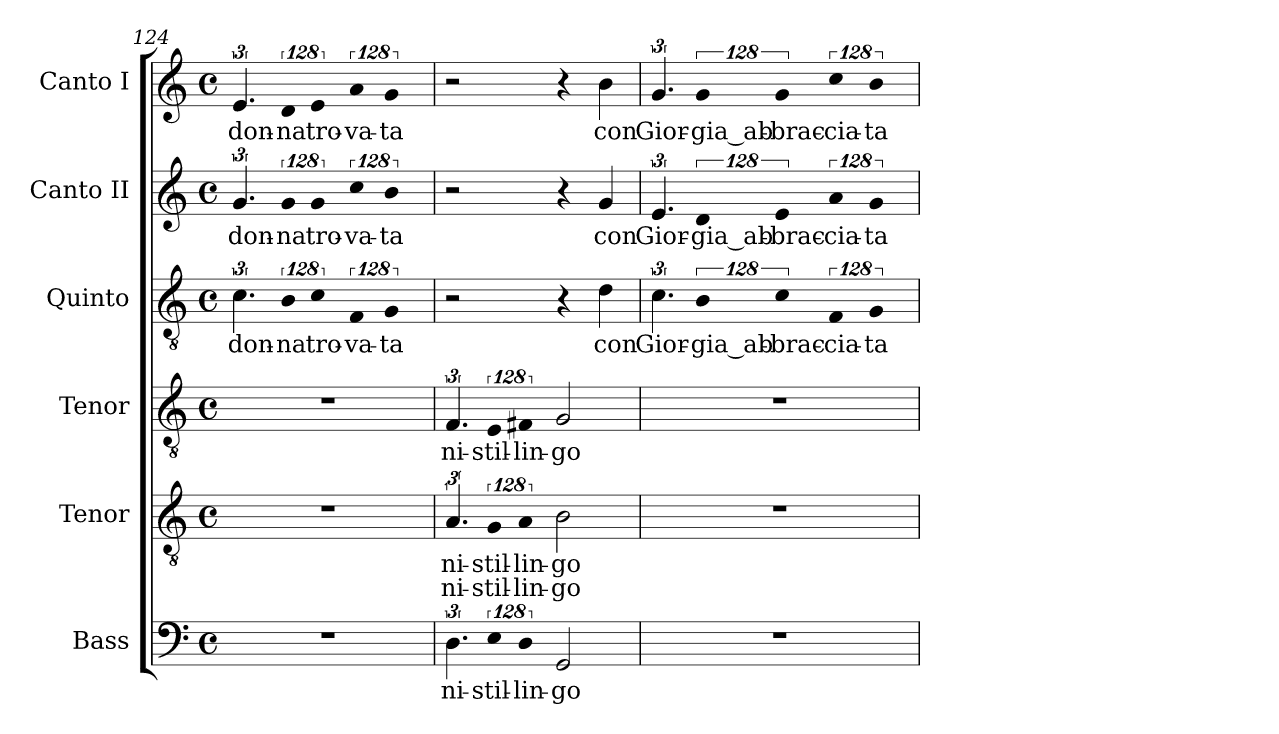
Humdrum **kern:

**kern	**text	**kern	**text	**text	**kern	**text	**kern	**text	**kern	**text	**kern	**text
*part6	*part6	*part5	*part5	*part5	*part4	*part4	*part3	*part3	*part2	*part2	*part1	*part1
*staff6	*staff6	*staff5	*staff5	*staff5	*staff4	*staff4	*staff3	*staff3	*staff2	*staff2	*staff1	*staff1
*I"Bass	*	*I"Tenor	*	*	*I"Tenor	*	*I"Quinto	*	*I"Canto II	*	*I"Canto I	*
*I'B.	*	*I'T.	*	*	*I'T.	*	*	*	*	*	*	*
*clefF4	*	*clefGv2	*	*	*clefGv2	*	*clefGv2	*	*clefG2	*	*clefG2	*
*	*	*ITrd7c12	*	*	*ITrd7c12	*	*ITrd7c12	*	*	*	*	*
*k[]	*	*k[]	*	*	*k[]	*	*k[]	*	*k[]	*	*k[]	*
*C:	*	*C:	*	*	*C:	*	*C:	*	*C:	*	*C:	*
*M4/4	*	*M4/4	*	*	*M4/4	*	*M4/4	*	*M4/4	*	*M4/4	*
*met(c)	*	*met(c)	*	*	*met(c)	*	*met(c)	*	*met(c)	*	*met(c)	*
=124	=124	=124	=124	=124	=124	=124	=124	=124	=124	=124	=124	=124
!	!	!	!	!	!	!	!	!LO:LY:b:color=#000000	!	!	!	!
!	!	!	!	!	!	!	!	!	!	!LO:LY:b:color=#000000	!	!
!	!	!	!	!	!	!	!	!	!	!	!	!LO:LY:b:color=#000000
1r	.	1r	.	.	1r	.	6.Ci\	-don-	6.gi/	-don-	6.ei/	-don-
!	!	!	!	!	!	!	!LO:N:vis=8	!	!	!	!	!
!	!	!	!	!	!	!	!	!LO:LY:b:color=#000000	!LO:N:vis=8	!	!	!
!	!	!	!	!	!	!	!	!	!	!LO:LY:b:color=#000000	!LO:N:vis=8	!
!	!	!	!	!	!	!	!	!	!	!	!	!LO:LY:b:color=#000000
.	.	.	.	.	.	.	1024%85BBi\	-na	1024%85gi/	-na	1024%85di/	-na
!	!	!	!	!	!	!	!LO:N:vis=4	!	!	!	!	!
!	!	!	!	!	!	!	!	!LO:LY:b:color=#000000	!LO:N:vis=4	!	!	!
!	!	!	!	!	!	!	!	!	!	!LO:LY:b:color=#000000	!LO:N:vis=4	!
!	!	!	!	!	!	!	!	!	!	!	!	!LO:LY:b:color=#000000
.	.	.	.	.	.	.	1024%171Ci\	tro-	1024%171gi/	tro-	1024%171ei/	tro-
!	!	!	!	!	!	!	!LO:N:vis=4	!	!	!	!	!
!	!	!	!	!	!	!	!	!LO:LY:b:color=#000000	!LO:N:vis=4	!	!	!
!	!	!	!	!	!	!	!	!	!	!LO:LY:b:color=#000000	!LO:N:vis=4	!
!	!	!	!	!	!	!	!	!	!	!	!	!LO:LY:b:color=#000000
.	.	.	.	.	.	.	512%85FFi/	-va-	512%85cci\	-va-	512%85ai/	-va-
!	!	!	!	!	!	!	!LO:N:vis=2	!	!	!	!	!
!	!	!	!	!	!	!	!	!LO:LY:b:color=#000000	!LO:N:vis=2	!	!	!
!	!	!	!	!	!	!	!	!	!	!LO:LY:b:color=#000000	!LO:N:vis=2	!
!	!	!	!	!	!	!	!	!	!	!	!	!LO:LY:b:color=#000000
.	.	.	.	.	.	.	512%171GGi/	-ta	512%171bi\	-ta	512%171gi/	-ta
!!LO:LB:g=z
=125	=125	=125	=125	=125	=125	=125	=125	=125	=125	=125	=125	=125
!	!LO:LY:b:color=#000000	!	!	!	!	!	!	!	!	!	!	!
!	!	!	!LO:LY:b:color=#000000	!LO:LY:b:color=#000000	!	!	!	!	!	!	!	!
!	!	!	!	!	!	!LO:LY:b:color=#000000	!	!	!	!	!	!
6.Di\	ni-	6.AAi/	ni-	-ni-	6.FFi/	ni-	2r	.	2r	.	2r	.
!LO:N:vis=8	!	!	!	!	!	!	!	!	!	!	!	!
!	!LO:LY:b:color=#000000	!LO:N:vis=8	!	!	!	!	!	!	!	!	!	!
!	!	!	!LO:LY:b:color=#000000	!LO:LY:b:color=#000000	!LO:N:vis=8	!	!	!	!	!	!	!
!	!	!	!	!	!	!LO:LY:b:color=#000000	!	!	!	!	!	!
1024%85Ei\	-stil-	1024%85GGi/	-stil-	-stil-	1024%85EEi/	-stil-	.	.	.	.	.	.
!LO:N:vis=4	!	!	!	!	!	!	!	!	!	!	!	!
!	!LO:LY:b:color=#000000	!LO:N:vis=4	!	!	!	!	!	!	!	!	!	!
!	!	!	!LO:LY:b:color=#000000	!LO:LY:b:color=#000000	!LO:N:vis=4	!	!	!	!	!	!	!
!	!	!	!	!	!	!LO:LY:b:color=#000000	!	!	!	!	!	!
1024%171Di\	-lin-	1024%171AAi/	-lin-	-lin-	1024%171FF#Xi/	-lin-	.	.	.	.	.	.
!	!LO:LY:b:color=#000000	!	!	!	!	!	!	!	!	!	!	!
!	!	!	!LO:LY:b:color=#000000	!LO:LY:b:color=#000000	!	!	!	!	!	!	!	!
!	!	!	!	!	!	!LO:LY:b:color=#000000	!	!	!	!	!	!
2GGi/	-go	2BBi\	-go	go	2GGi/	-go	4r	.	4r	.	4r	.
!	!	!	!	!	!	!	!	!LO:LY:b:color=#000000	!	!	!	!
!	!	!	!	!	!	!	!	!	!	!LO:LY:b:color=#000000	!	!
!	!	!	!	!	!	!	!	!	!	!	!	!LO:LY:b:color=#000000
.	.	.	.	.	.	.	4Di\	con	4gi/	con	4bi\	con
=126	=126	=126	=126	=126	=126	=126	=126	=126	=126	=126	=126	=126
!	!	!	!	!	!	!	!	!LO:LY:b:color=#000000	!	!	!	!
!	!	!	!	!	!	!	!	!	!	!LO:LY:b:color=#000000	!	!
!	!	!	!	!	!	!	!	!	!	!	!	!LO:LY:b:color=#000000
1r	.	1r	.	.	1r	.	6.Ci\	Gior-	6.ei/	Gior-	6.gi/	Gior-
!	!	!	!	!	!	!	!LO:N:vis=8	!	!	!	!	!
!	!	!	!	!	!	!	!	!LO:LY:b:color=#000000	!LO:N:vis=8	!	!	!
!	!	!	!	!	!	!	!	!	!	!LO:LY:b:color=#000000	!LO:N:vis=8	!
!	!	!	!	!	!	!	!	!	!	!	!	!LO:LY:b:color=#000000
.	.	.	.	.	.	.	1024%85BBi\	-gia_ab-	1024%85di/	-gia_ab-	1024%85gi/	-gia_ab-
!	!	!	!	!	!	!	!LO:N:vis=4	!	!	!	!	!
!	!	!	!	!	!	!	!	!LO:LY:b:color=#000000	!LO:N:vis=4	!	!	!
!	!	!	!	!	!	!	!	!	!	!LO:LY:b:color=#000000	!LO:N:vis=4	!
!	!	!	!	!	!	!	!	!	!	!	!	!LO:LY:b:color=#000000
.	.	.	.	.	.	.	1024%171Ci\	-brac-	1024%171ei/	-brac-	1024%171gi/	-brac-
!	!	!	!	!	!	!	!LO:N:vis=4	!	!	!	!	!
!	!	!	!	!	!	!	!	!LO:LY:b:color=#000000	!LO:N:vis=4	!	!	!
!	!	!	!	!	!	!	!	!	!	!LO:LY:b:color=#000000	!LO:N:vis=4	!
!	!	!	!	!	!	!	!	!	!	!	!	!LO:LY:b:color=#000000
.	.	.	.	.	.	.	512%85FFi/	-cia-	512%85ai/	-cia-	512%85cci\	-cia-
!	!	!	!	!	!	!	!LO:N:vis=2	!	!	!	!	!
!	!	!	!	!	!	!	!	!LO:LY:b:color=#000000	!LO:N:vis=2	!	!	!
!	!	!	!	!	!	!	!	!	!	!LO:LY:b:color=#000000	!LO:N:vis=2	!
!	!	!	!	!	!	!	!	!	!	!	!	!LO:LY:b:color=#000000
.	.	.	.	.	.	.	512%171GGi/	-ta	512%171gi/	-ta	512%171bi\	-ta
=	=	=	=	=	=	=	=	=	=	=	=	=
*-	*-	*-	*-	*-	*-	*-	*-	*-	*-	*-	*-	*-
